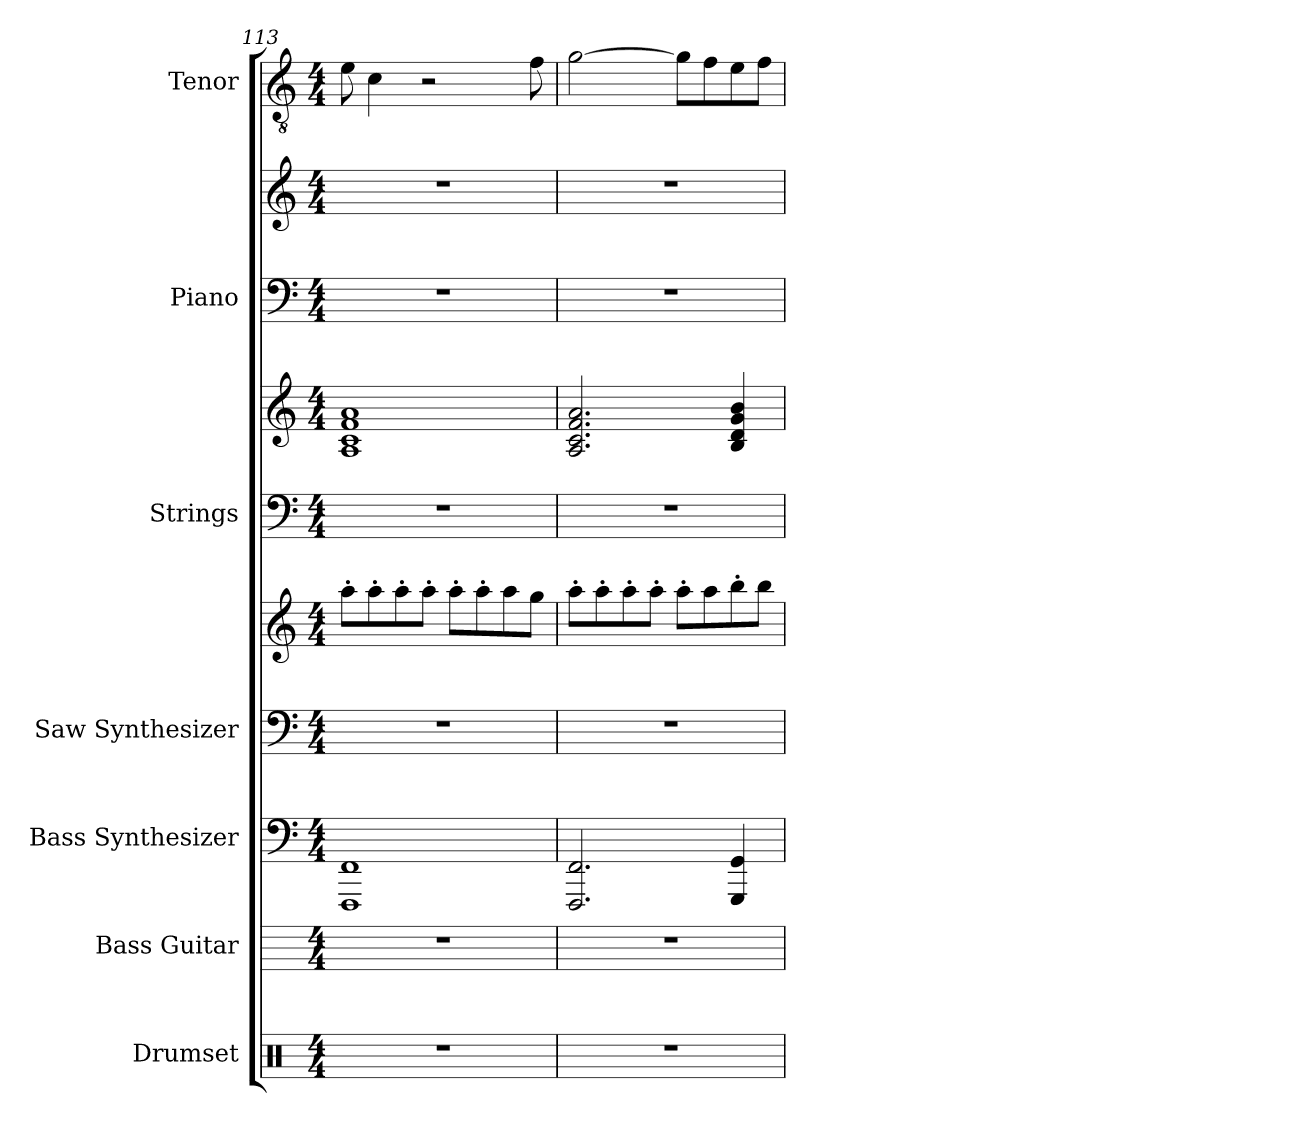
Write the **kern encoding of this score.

**kern	**kern	**kern	**kern	**kern	**kern	**kern	**kern	**kern	**kern
*part7	*part6	*part5	*part4	*part4	*part3	*part3	*part2	*part2	*part1
*staff10	*staff9	*staff8	*staff7	*staff6	*staff5	*staff4	*staff3	*staff2	*staff1
*I"Drumset	*I"Bass Guitar	*I"Bass Synthesizer	*I"Saw Synthesizer	*	*I"Strings	*	*I"Piano	*	*I"Tenor
*I'D. Set	*I'B. Guit.	*I'Synth.	*I'Synth.	*	*I'St.	*	*I'Pno.	*	*I'T.
!!LO:PB:g=z
*clefX	*	*clefF4	*clefF4	*clefG2	*clefF4	*clefG2	*clefF4	*clefG2	*clefGv2
*	*ITrd7c12	*	*	*	*	*	*	*	*
*k[]	*k[]	*k[]	*k[]	*k[]	*k[]	*k[]	*k[]	*k[]	*k[]
*M4/4	*M4/4	*M4/4	*M4/4	*M4/4	*M4/4	*M4/4	*M4/4	*M4/4	*M4/4
=113	=113	=113	=113	=113	=113	=113	=113	=113	=113
1r	1r	1FFF 1FF	1r	8aa'\L	1r	1A 1c 1f 1a	1r	1r	8e\
.	.	.	.	8aa'\	.	.	.	.	4c\
.	.	.	.	8aa'\	.	.	.	.	.
.	.	.	.	8aa'\J	.	.	.	.	2r
.	.	.	.	8aa'\L	.	.	.	.	.
.	.	.	.	8aa'\	.	.	.	.	.
.	.	.	.	8aa\	.	.	.	.	.
.	.	.	.	8gg\J	.	.	.	.	8f\
=114	=114	=114	=114	=114	=114	=114	=114	=114	=114
1r	1r	2.FFF/ 2.FF/	1r	8aa'\L	1r	2.A/ 2.c/ 2.f/ 2.a/	1r	1r	[2g\
.	.	.	.	8aa'\	.	.	.	.	.
.	.	.	.	8aa'\	.	.	.	.	.
.	.	.	.	8aa'\J	.	.	.	.	.
.	.	.	.	8aa'\L	.	.	.	.	8g\L]
.	.	.	.	8aa\	.	.	.	.	8f\
.	.	4GGG/ 4GG/	.	8bb'\	.	4B/ 4d/ 4g/ 4b/	.	.	8e\
.	.	.	.	8bb\J	.	.	.	.	8f\J
=	=	=	=	=	=	=	=	=	=
*-	*-	*-	*-	*-	*-	*-	*-	*-	*-
